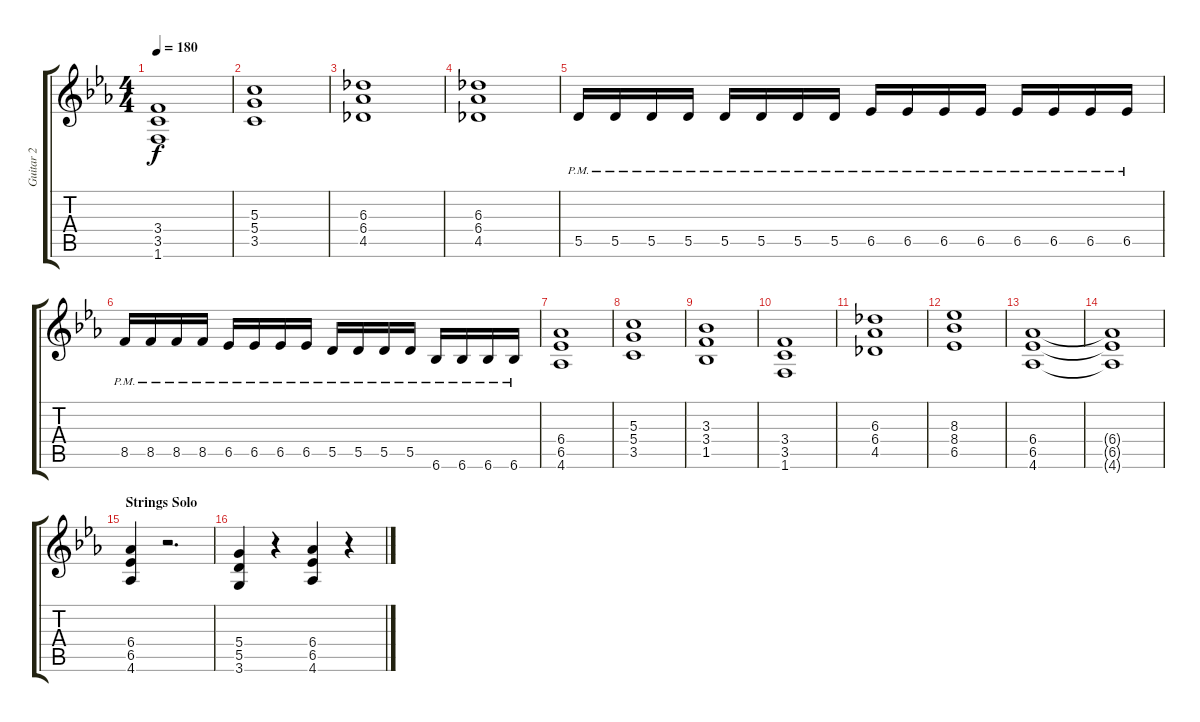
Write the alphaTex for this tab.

\track ("Guitar 2" "Guitar 2") {instrument distortionguitar}
\staff {score tabs}
\tuning (E4 B3 G3 D3 A2 E2) {hide}
\ts (4 4)
\tempo 180
\clef g2
\ks eb
(3.4 3.5 1.6).1{dy f} |
(5.3 5.4 3.5).1 |
(6.3 6.4 4.5).1 |
(6.3 6.4 4.5).1 |
5.5{pm}.16 5.5{pm}.16 5.5{pm}.16 5.5{pm}.16 5.5{pm}.16 5.5{pm}.16 5.5{pm}.16 5.5{pm}.16 6.5{pm}.16 6.5{pm}.16 6.5{pm}.16 6.5{pm}.16 6.5{pm}.16 6.5{pm}.16 6.5{pm}.16 6.5{pm}.16 |
8.5{pm}.16 8.5{pm}.16 8.5{pm}.16 8.5{pm}.16 6.5{pm}.16 6.5{pm}.16 6.5{pm}.16 6.5{pm}.16 5.5{pm}.16 5.5{pm}.16 5.5{pm}.16 5.5{pm}.16 6.6{pm}.16 6.6{pm}.16 6.6{pm}.16 6.6{pm}.16 |
(6.4 6.5 4.6).1 |
(5.3 5.4 3.5).1 |
(3.3 3.4 1.5).1 |
(3.4 3.5 1.6).1 |
(6.3 6.4 4.5).1 |
(8.3 8.4 6.5).1 |
(6.4 6.5 4.6).1 |
(6.4{t} 6.5{t} 4.6{t}).1 |
\section ("" "Strings Solo")
(6.4 6.5 4.6).4 r.2{d} |
(5.4 5.5 3.6).4 r.4 (6.4 6.5 4.6).4 r.4
